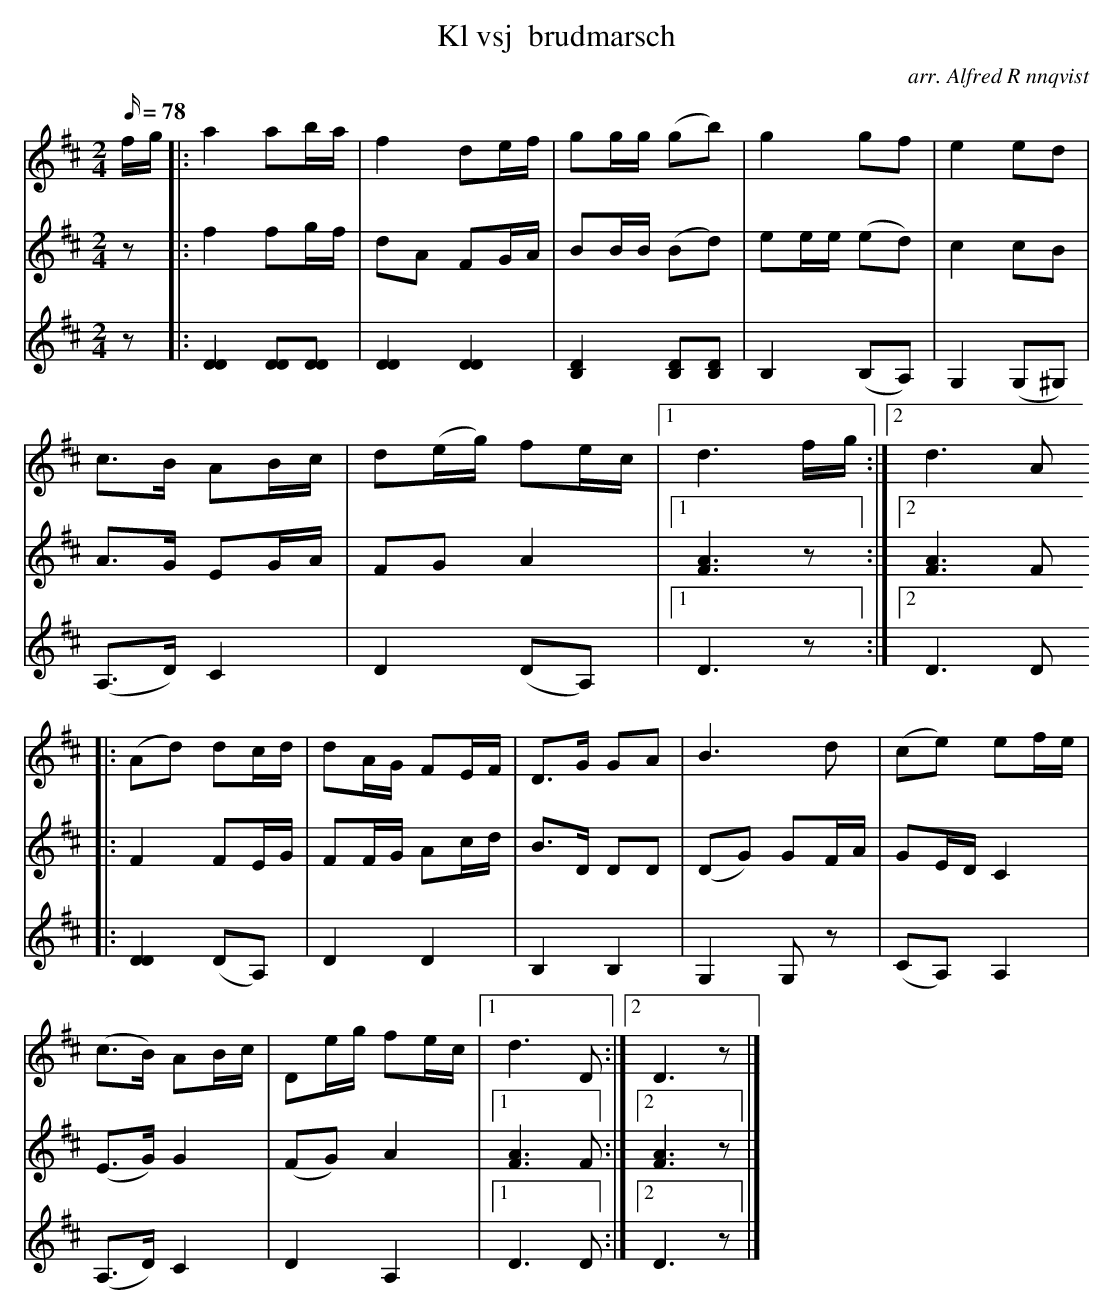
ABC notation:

X:1
T: Kl vsj  brudmarsch
M: 2/4
L: 1/16
Q: 78
C: arr. Alfred R nnqvist
K: D
V: 1
fg |: a4 a2ba | f4 d2ef | g2gg (g2b2) | g4 g2f2 | e4 e2d2 |
c2>B2 A2Bc | d2(eg) f2ec |1 d6fg :|2 d6A2
|: (A2d2) d2cd | d2AG F2EF | D2>G2 G2A2 | B6 d2 | (c2e2) e2fe |
(c2>B2) A2Bc | D2eg f2ec |1 d6D2 :|2 D6z2 |]
V:2
z2 |: f4 f2gf | d2A2 F2GA | B2BB (B2d2) | e2ee (e2d2) | c4 c2B2 |
A2>G2 E2GA | F2G2 A4 |1 [F6A6]z2 :|2 [F6A6]F2
|: F4 F2EG | F2FG A2cd | B2>D2 D2D2 | (D2G2) G2FA | G2ED C4 |
(E2>G2) G4 | (F2G2) A4 |1 [F6A6]F2 :|2 [F6A6]z2 |]
V: 3
z2 |: [D4D4] [D2D2][D2D2] | [D4D4] [D4D4] | [B,4D4] [B,2D2][B,2D2] | B,4 (B,2A,2) | G,4 (G,2^G,2) |
(A,2>D2) C4 | D4 (D2A,2) |1 D6z2 :|2 D6D2
|: [D4D4] (D2A,2) | D4 D4 | B,4 B,4 | G,4 G,2z2 | (C2A,2) A,4 |
(A,2>D2) C4 | D4 A,4 |1 D6D2 :|2 D6z2 |]
